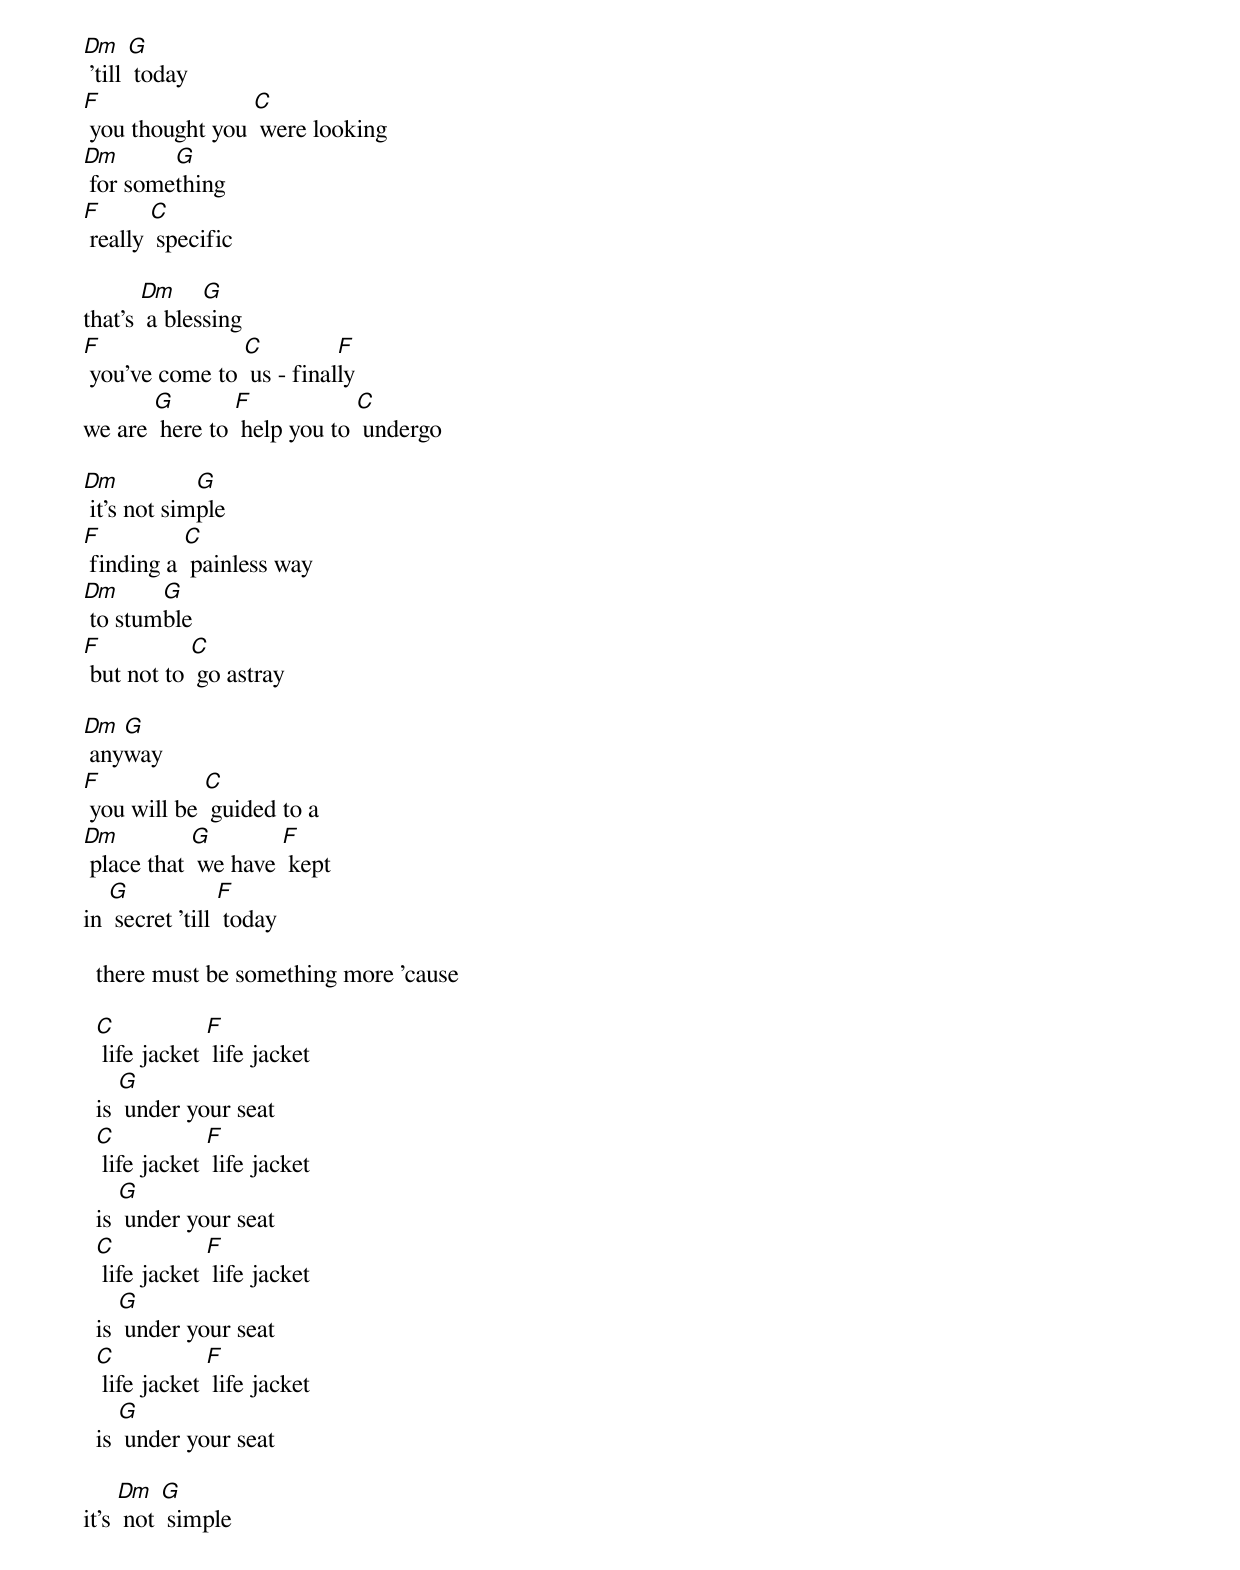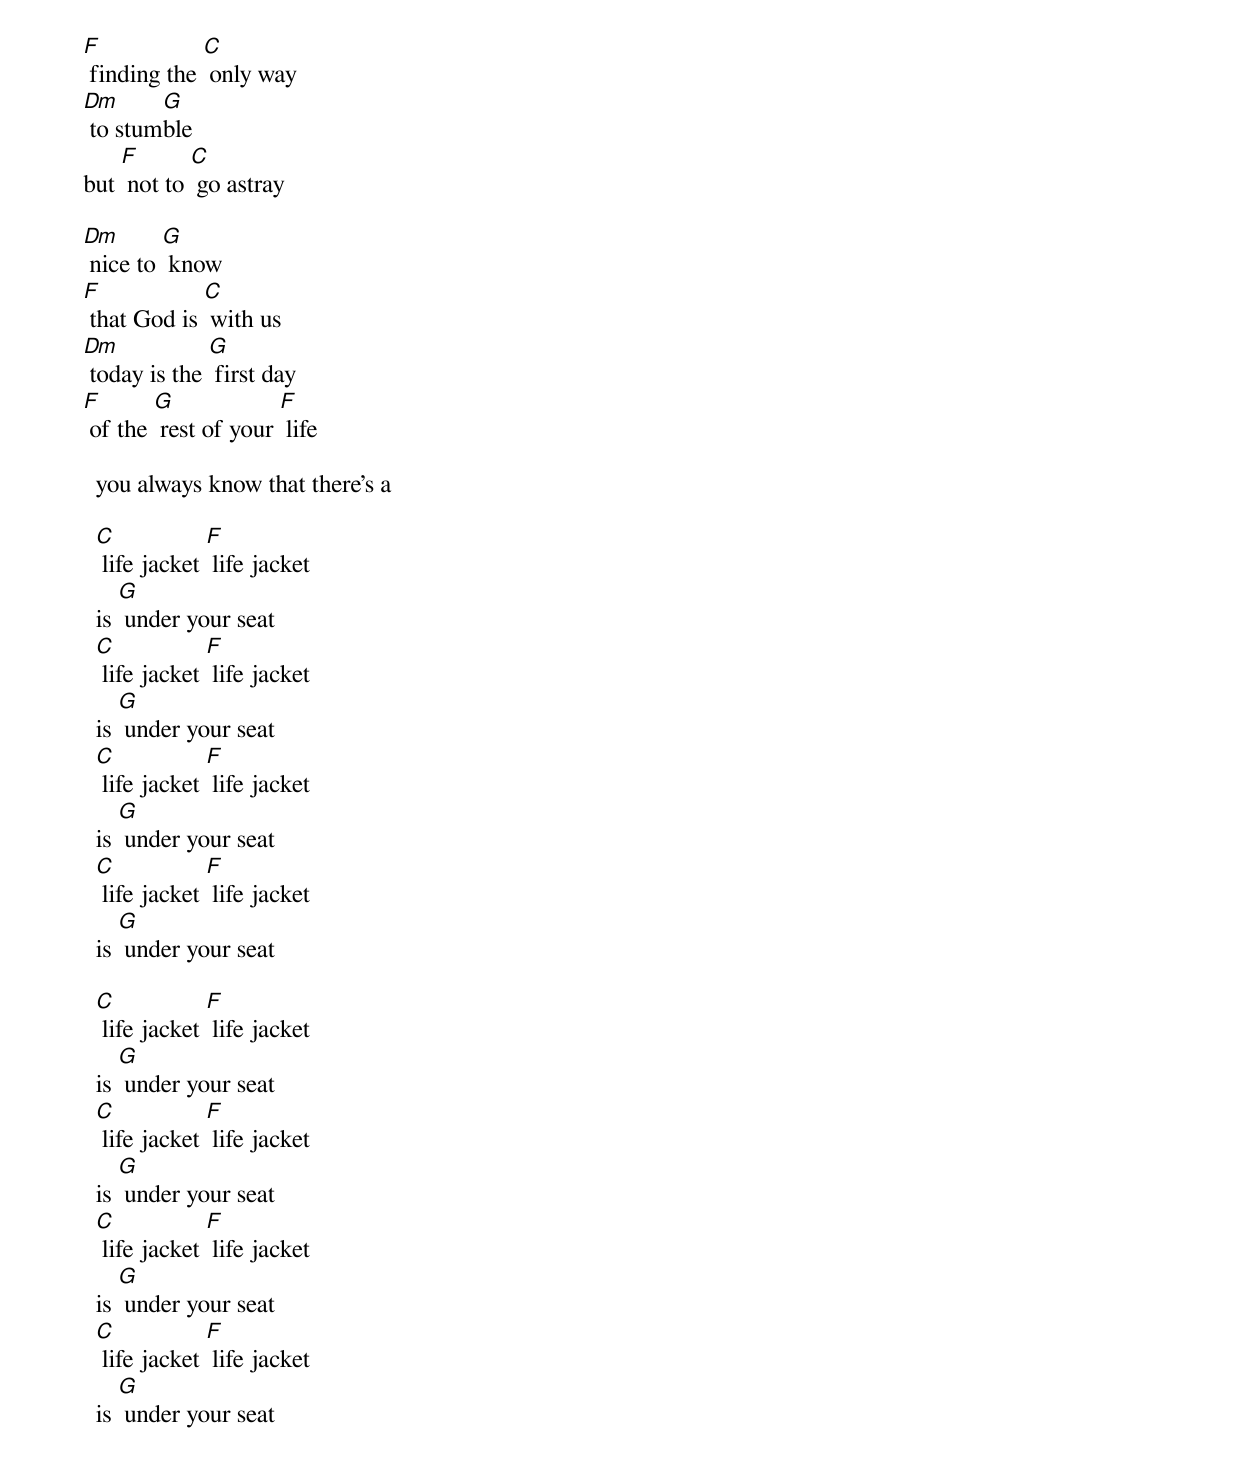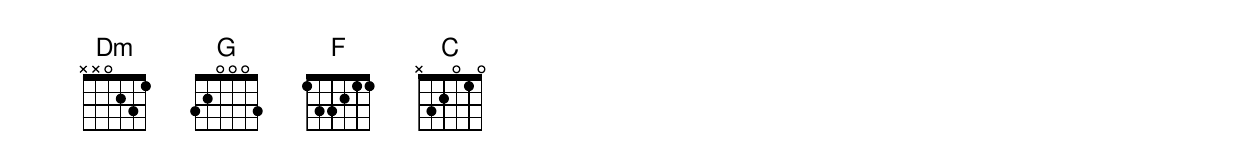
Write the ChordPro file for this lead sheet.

[Dm] 'till [G] today
[F] you thought you [C] were looking
[Dm] for some[G]thing
[F] really [C] specific

that's [Dm] a bles[G]sing
[F] you've come to [C] us - final[F]ly
we are [G] here to [F] help you to [C] undergo

[Dm] it's not sim[G]ple
[F] finding a [C] painless way
[Dm] to stum[G]ble
[F] but not to [C] go astray

[Dm] any[G]way
[F] you will be [C] guided to a
[Dm] place that [G] we have [F] kept
in [G] secret 'till [F] today

  there must be something more 'cause

  [C] life jacket [F] life jacket
  is [G] under your seat
  [C] life jacket [F] life jacket
  is [G] under your seat
  [C] life jacket [F] life jacket
  is [G] under your seat
  [C] life jacket [F] life jacket
  is [G] under your seat

it's [Dm] not [G] simple
[F] finding the [C] only way
[Dm] to stum[G]ble
but [F] not to [C] go astray

[Dm] nice to [G] know
[F] that God is [C] with us
[Dm] today is the [G] first day
[F] of the [G] rest of your [F] life

  you always know that there's a

  [C] life jacket [F] life jacket
  is [G] under your seat
  [C] life jacket [F] life jacket
  is [G] under your seat
  [C] life jacket [F] life jacket
  is [G] under your seat
  [C] life jacket [F] life jacket
  is [G] under your seat

  [C] life jacket [F] life jacket
  is [G] under your seat
  [C] life jacket [F] life jacket
  is [G] under your seat
  [C] life jacket [F] life jacket
  is [G] under your seat
  [C] life jacket [F] life jacket
  is [G] under your seat
